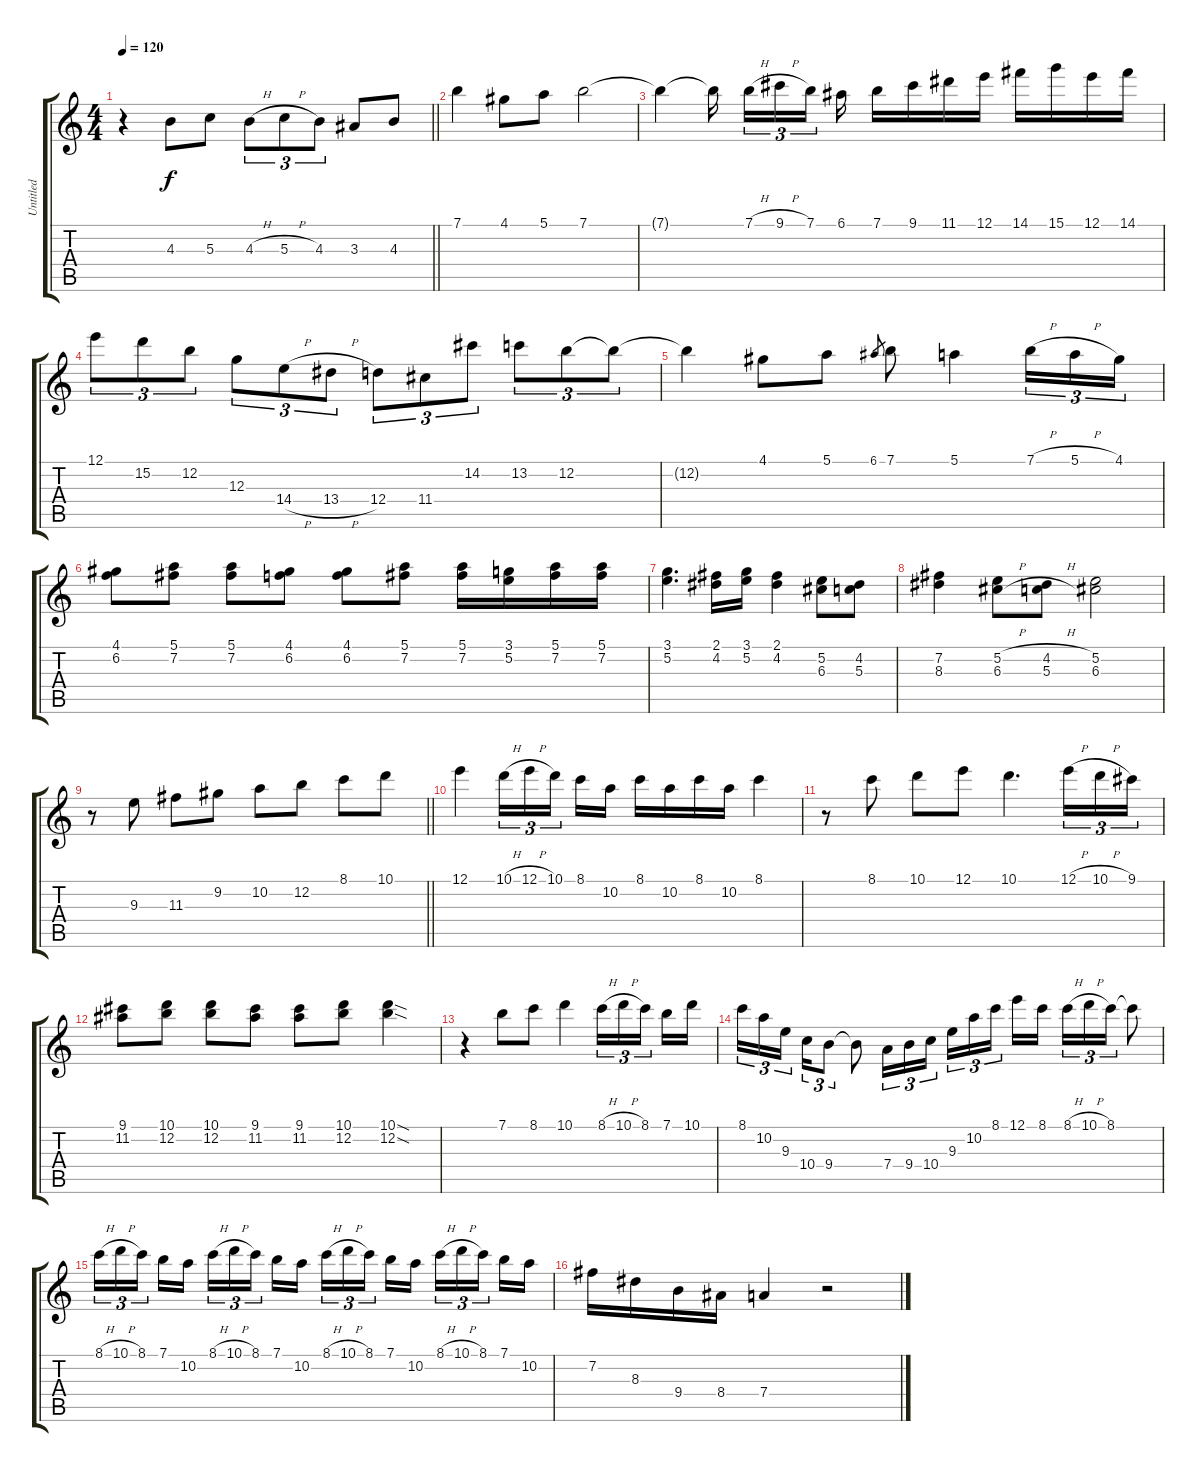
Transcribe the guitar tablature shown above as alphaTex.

\track ("Untitled" "Untitled") {instrument acousticguitarsteel}
\staff {score tabs}
\tuning (E4 B3 G3 D3 A2 E2) {hide}
\ts (4 4)
\tempo 120
\clef g2
\barLineRight lightlight
\ks c
r.4{dy f} 4.3.8 5.3.8 4.3{h}.8{tu (3 2)} 5.3{h}.8{tu (3 2)} 4.3.8{tu (3 2)} 3.3.8 4.3.8 |
7.1.4 4.1.8 5.1.8 7.1.2 |
7.1{t}.4 7.1{t}.16{beam splitsecondary} 7.1{h}.16{tu (3 2)} 9.1{h}.16{tu (3 2)} 7.1.16{tu (3 2) beam splitsecondary} 6.1.16 7.1.16 9.1.16 11.1.16 12.1.16 14.1.16 15.1.16 12.1.16 14.1.16 |
12.1.8{tu (3 2)} 15.2.8{tu (3 2)} 12.2.8{tu (3 2)} 12.3.8{tu (3 2)} 14.4{h}.8{tu (3 2)} 13.4{h}.8{tu (3 2)} 12.4.8{tu (3 2)} 11.4.8{tu (3 2)} 14.2.8{tu (3 2)} 13.2.8{tu (3 2)} 12.2.8{tu (3 2)} 12.2{t}.8{tu (3 2)} |
12.2{t}.4 4.1.8 5.1.8 6.1.8{gr} 7.1.8 5.1.4 7.1{h}.16{tu (3 2)} 5.1{h}.16{tu (3 2)} 4.1.16{tu (3 2)} |
(4.1 6.2).8 (5.1 7.2).8 (5.1 7.2).8 (4.1 6.2).8 (4.1 6.2).8 (5.1 7.2).8 (5.1 7.2).16 (3.1 5.2).16 (5.1 7.2).16 (5.1 7.2).16 |
(3.1 5.2).4{d} (2.1 4.2).16 (3.1 5.2).16 (2.1 4.2).4 (5.2 6.3).8 (4.2 5.3).8 |
(7.2 8.3).4 (5.2{h} 6.3{h}).8 (4.2{h} 5.3{h}).8 (5.2 6.3).2 |
\barLineRight lightlight
r.8 9.3.8 11.3.8 9.2.8 10.2.8 12.2.8 8.1.8 10.1.8 |
12.1.4 10.1{h}.16{tu (3 2)} 12.1{h}.16{tu (3 2)} 10.1.16{tu (3 2) beam splitsecondary} 8.1.16 10.2.16 8.1.16 10.2.16 8.1.16 10.2.16 8.1.4 |
r.8 8.1.8 10.1.8 12.1.8 10.1.4{d} 12.1{h}.16{tu (3 2)} 10.1{h}.16{tu (3 2)} 9.1.16{tu (3 2)} |
(9.1 11.2).8 (10.1 12.2).8 (10.1 12.2).8 (9.1 11.2).8 (9.1 11.2).8 (10.1 12.2).8 (10.1{sod} 12.2{sod}).4 |
r.4 7.1.8 8.1.8 10.1.4 8.1{h}.16{tu (3 2)} 10.1{h}.16{tu (3 2)} 8.1.16{tu (3 2) beam splitsecondary} 7.1.16 10.1.16 |
8.1.16{tu (3 2)} 10.2.16{tu (3 2)} 9.3.16{tu (3 2) beam splitsecondary} 10.4.16{tu (3 2)} 9.4.8{tu (3 2)} 9.4{t}.8 7.4.16{tu (3 2)} 9.4.16{tu (3 2)} 10.4.16{tu (3 2)} 9.3.16{tu (3 2)} 10.2.16{tu (3 2)} 8.1.16{tu (3 2) beam splitsecondary} 12.1.16 8.1.16 8.1{h}.16{tu (3 2)} 10.1{h}.16{tu (3 2)} 8.1.16{tu (3 2)} 8.1{t}.8 |
8.1{h}.16{tu (3 2)} 10.1{h}.16{tu (3 2)} 8.1.16{tu (3 2) beam splitsecondary} 7.1.16 10.2.16 8.1{h}.16{tu (3 2)} 10.1{h}.16{tu (3 2)} 8.1.16{tu (3 2) beam splitsecondary} 7.1.16 10.2.16 8.1{h}.16{tu (3 2)} 10.1{h}.16{tu (3 2)} 8.1.16{tu (3 2) beam splitsecondary} 7.1.16 10.2.16 8.1{h}.16{tu (3 2)} 10.1{h}.16{tu (3 2)} 8.1.16{tu (3 2) beam splitsecondary} 7.1.16 10.2.16 |
7.2.16 8.3.16 9.4.16 8.4.16 7.4.4 r.2
